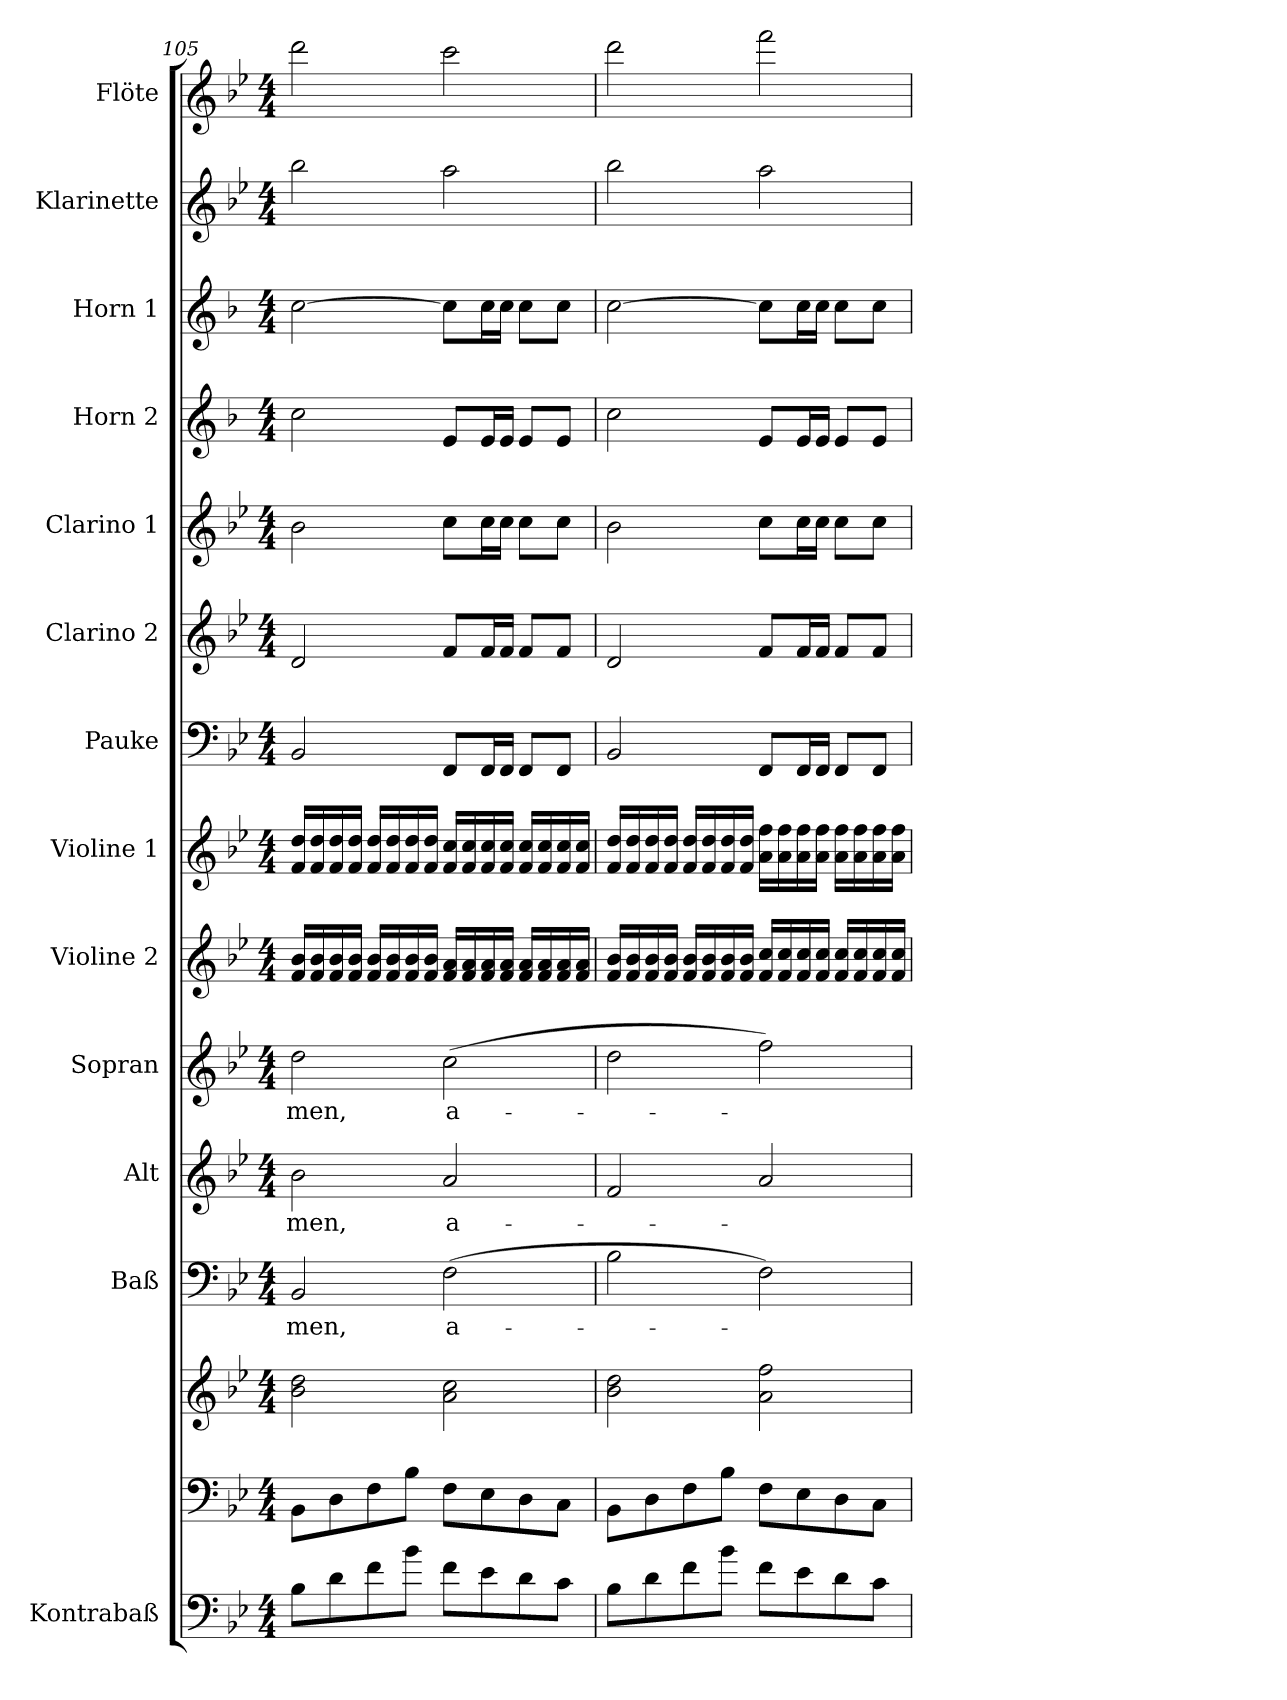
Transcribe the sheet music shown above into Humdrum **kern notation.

**kern	**kern	**kern	**kern	**text	**kern	**text	**kern	**text	**kern	**kern	**kern	**kern	**kern	**kern	**kern	**kern	**kern
*part14	*part13	*part13	*part12	*part12	*part11	*part11	*part10	*part10	*part9	*part8	*part7	*part6	*part5	*part4	*part3	*part2	*part1
*staff15	*staff14	*staff13	*staff12	*staff12	*staff11	*staff11	*staff10	*staff10	*staff9	*staff8	*staff7	*staff6	*staff5	*staff4	*staff3	*staff2	*staff1
*I"Kontrabaß	*	*	*I"Baß	*	*I"Alt	*	*I"Sopran	*	*I"Violine 2	*I"Violine 1	*I"Pauke	*I"Clarino 2	*I"Clarino 1	*I"Horn 2	*I"Horn 1	*I"Klarinette	*I"Flöte
*I'Kb	*	*	*I'Baß	*	*I'Alt	*	*I'Sop	*	*I'Vln. 2	*I'Vln. 1	*I'Pk.	*	*	*I'Hrn. 2	*I'Hrn. 1	*	*I'Fl.
!!LO:PB:g=z
*clefF4	*clefF4	*clefG2	*clefF4	*	*clefG2	*	*clefG2	*	*clefG2	*clefG2	*clefF4	*clefG2	*clefG2	*clefG2	*clefG2	*clefG2	*clefG2
*ITrd7c12	*	*	*	*	*	*	*	*	*	*	*	*ITrd7c12	*ITrd7c12	*ITrd4c7	*ITrd4c7	*	*
*k[b-e-]	*k[b-e-]	*k[b-e-]	*k[b-e-]	*	*k[b-e-]	*	*k[b-e-]	*	*k[b-e-]	*k[b-e-]	*k[b-e-]	*k[b-e-]	*k[b-e-]	*k[b-e-]	*k[b-e-]	*k[b-e-]	*k[b-e-]
*B-:	*B-:	*B-:	*B-:	*	*B-:	*	*B-:	*	*B-:	*B-:	*B-:	*B-:	*B-:	*B-:	*B-:	*B-:	*B-:
*M4/4	*M4/4	*M4/4	*M4/4	*	*M4/4	*	*M4/4	*	*M4/4	*M4/4	*M4/4	*M4/4	*M4/4	*M4/4	*M4/4	*M4/4	*M4/4
=105	=105	=105	=105	=105	=105	=105	=105	=105	=105	=105	=105	=105	=105	=105	=105	=105	=105
!	!	!	!	!LO:LY:b	!	!LO:LY:b	!	!LO:LY:b	!	!	!	!	!	!	!	!	!
8BB-\L	8BB-\L	2b-\ 2dd\	2BB-/	-men,	2b-\	-men,	2dd\	-men,	16f/ 16b-/LL	16f/ 16dd/LL	2BB-/	2D/	2B-\	2f\	[2f\	2bb-\	2ddd\
.	.	.	.	.	.	.	.	.	16f/ 16b-/	16f/ 16dd/	.	.	.	.	.	.	.
8D\	8D\	.	.	.	.	.	.	.	16f/ 16b-/	16f/ 16dd/	.	.	.	.	.	.	.
.	.	.	.	.	.	.	.	.	16f/ 16b-/JJ	16f/ 16dd/JJ	.	.	.	.	.	.	.
8F\	8F\	.	.	.	.	.	.	.	16f/ 16b-/LL	16f/ 16dd/LL	.	.	.	.	.	.	.
.	.	.	.	.	.	.	.	.	16f/ 16b-/	16f/ 16dd/	.	.	.	.	.	.	.
8B-\J	8B-\J	.	.	.	.	.	.	.	16f/ 16b-/	16f/ 16dd/	.	.	.	.	.	.	.
.	.	.	.	.	.	.	.	.	16f/ 16b-/JJ	16f/ 16dd/JJ	.	.	.	.	.	.	.
!	!	!	!	!LO:LY:b	!	!LO:LY:b	!	!LO:LY:b	!	!	!	!	!	!	!	!	!
8F\L	8F\L	2a\ 2cc\	(>2F\	a-	2a/	a-	(>2cc\	a-	16f/ 16a/LL	16f/ 16cc/LL	8FF/L	8F/L	8c\L	8A/L	8f\L]	2aa\	2ccc\
.	.	.	.	.	.	.	.	.	16f/ 16a/	16f/ 16cc/	.	.	.	.	.	.	.
8E-\	8E-\	.	.	.	.	.	.	.	16f/ 16a/	16f/ 16cc/	16FF/L	16F/L	16c\L	16A/L	16f\L	.	.
.	.	.	.	.	.	.	.	.	16f/ 16a/JJ	16f/ 16cc/JJ	16FF/JJ	16F/JJ	16c\JJ	16A/JJ	16f\JJ	.	.
8D\	8D\	.	.	.	.	.	.	.	16f/ 16a/LL	16f/ 16cc/LL	8FF/L	8F/L	8c\L	8A/L	8f\L	.	.
.	.	.	.	.	.	.	.	.	16f/ 16a/	16f/ 16cc/	.	.	.	.	.	.	.
8C\J	8C\J	.	.	.	.	.	.	.	16f/ 16a/	16f/ 16cc/	8FF/J	8F/J	8c\J	8A/J	8f\J	.	.
.	.	.	.	.	.	.	.	.	16f/ 16a/JJ	16f/ 16cc/JJ	.	.	.	.	.	.	.
=106	=106	=106	=106	=106	=106	=106	=106	=106	=106	=106	=106	=106	=106	=106	=106	=106	=106
8BB-\L	8BB-\L	2b-\ 2dd\	2B-\	.	2f/	.	2dd\	.	16f/ 16b-/LL	16f/ 16dd/LL	2BB-/	2D/	2B-\	2f\	[2f\	2bb-\	2ddd\
.	.	.	.	.	.	.	.	.	16f/ 16b-/	16f/ 16dd/	.	.	.	.	.	.	.
8D\	8D\	.	.	.	.	.	.	.	16f/ 16b-/	16f/ 16dd/	.	.	.	.	.	.	.
.	.	.	.	.	.	.	.	.	16f/ 16b-/JJ	16f/ 16dd/JJ	.	.	.	.	.	.	.
8F\	8F\	.	.	.	.	.	.	.	16f/ 16b-/LL	16f/ 16dd/LL	.	.	.	.	.	.	.
.	.	.	.	.	.	.	.	.	16f/ 16b-/	16f/ 16dd/	.	.	.	.	.	.	.
8B-\J	8B-\J	.	.	.	.	.	.	.	16f/ 16b-/	16f/ 16dd/	.	.	.	.	.	.	.
.	.	.	.	.	.	.	.	.	16f/ 16b-/JJ	16f/ 16dd/JJ	.	.	.	.	.	.	.
8F\L	8F\L	2a\ 2ff\	2F\)	.	2a/	.	2ff\)	.	16f/ 16cc/LL	16a\ 16ff\LL	8FF/L	8F/L	8c\L	8A/L	8f\L]	2aa\	2fff\
.	.	.	.	.	.	.	.	.	16f/ 16cc/	16a\ 16ff\	.	.	.	.	.	.	.
8E-\	8E-\	.	.	.	.	.	.	.	16f/ 16cc/	16a\ 16ff\	16FF/L	16F/L	16c\L	16A/L	16f\L	.	.
.	.	.	.	.	.	.	.	.	16f/ 16cc/JJ	16a\ 16ff\JJ	16FF/JJ	16F/JJ	16c\JJ	16A/JJ	16f\JJ	.	.
8D\	8D\	.	.	.	.	.	.	.	16f/ 16cc/LL	16a\ 16ff\LL	8FF/L	8F/L	8c\L	8A/L	8f\L	.	.
.	.	.	.	.	.	.	.	.	16f/ 16cc/	16a\ 16ff\	.	.	.	.	.	.	.
8C\J	8C\J	.	.	.	.	.	.	.	16f/ 16cc/	16a\ 16ff\	8FF/J	8F/J	8c\J	8A/J	8f\J	.	.
.	.	.	.	.	.	.	.	.	16f/ 16cc/JJ	16a\ 16ff\JJ	.	.	.	.	.	.	.
=	=	=	=	=	=	=	=	=	=	=	=	=	=	=	=	=	=
*-	*-	*-	*-	*-	*-	*-	*-	*-	*-	*-	*-	*-	*-	*-	*-	*-	*-
